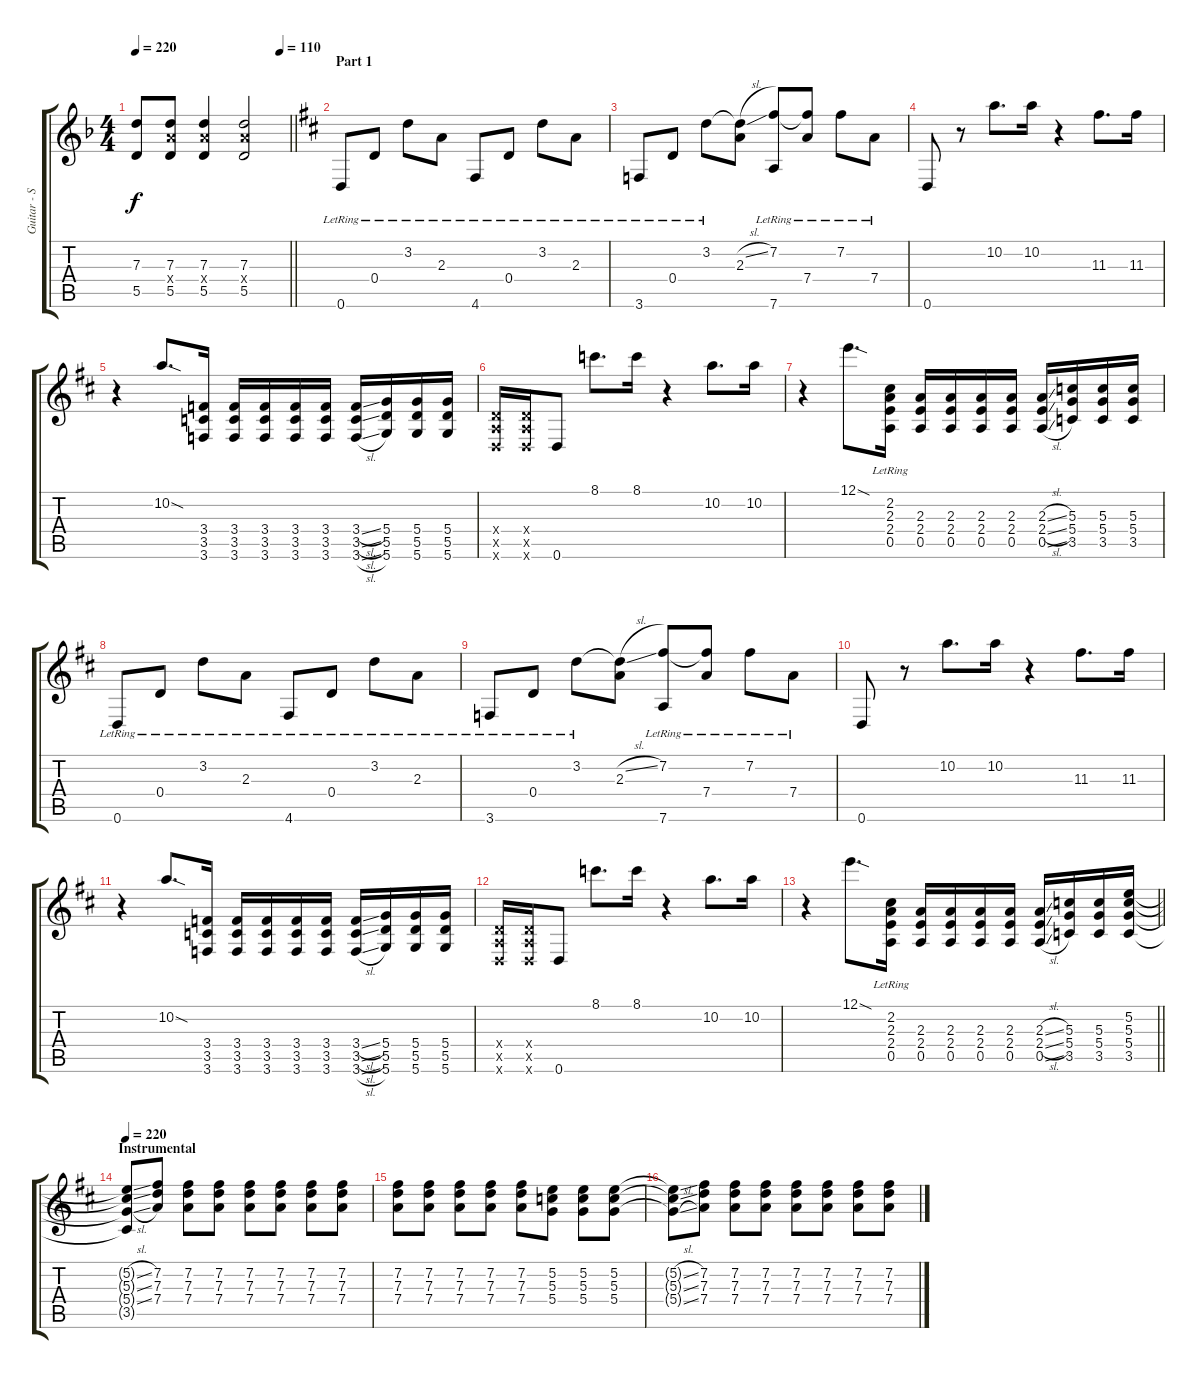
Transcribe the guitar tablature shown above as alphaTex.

\track ("Guitar - Simon Neil" "Guitar - S") {instrument electricguitarclean}
\staff {score tabs}
\tuning (E4 B3 G3 D3 A2 D2) {hide}
\ts (4 4)
\tempo 220
\tempo (110 0.9375)
\clef g2
\barLineRight lightlight
\ks dminor
(7.3{t} 5.5{t}).8{dy f} (7.3 7.4{x} 5.5).8 (7.3 7.4{x} 5.5).4 (7.3 7.4{x} 5.5).2 |
\section ("" "Part 1")
\ks d
0.6{lr}.8{volume 12 instrument electricguitarclean} 0.4{lr}.8 3.2{lr}.8 2.3{lr}.8 4.6{lr}.8 0.4{lr}.8 3.2{lr}.8 2.3{lr}.8 |
3.6{lr}.8 0.4{lr}.8 3.2{lr}.8 (3.2{sl t} 2.3).8 (7.2 7.6{lr}).8 (7.2{t} 7.4{lr}).8 7.2{lr}.8 7.4{lr}.8 |
0.6.8 r.8 10.2.8{d} 10.2.16 r.4 11.3.8{d} 11.3.16 |
r.4 10.2{sod}.8{d} (3.4 3.5 3.6).16 (3.4 3.5 3.6).16 (3.4 3.5 3.6).16 (3.4 3.5 3.6).16 (3.4 3.5 3.6).16 (3.4{sl} 3.5{sl} 3.6{sl}).16 (5.4 5.5 5.6).16 (5.4 5.5 5.6).16 (5.4 5.5 5.6).16 |
(0.4{x} 0.5{x} 0.6{x}).16 (0.4{x} 0.5{x} 0.6{x}).16 0.6.8 8.1.8{d} 8.1.16 r.4 10.2.8{d} 10.2.16 |
r.4 12.1{sod}.8{d} (2.2{lr} 2.3 2.4 0.5).16 (2.3 2.4 0.5).16 (2.3 2.4 0.5).16 (2.3 2.4 0.5).16 (2.3 2.4 0.5).16 (2.3{sl} 2.4{sl} 0.5{sl}).16 (5.3 5.4 3.5).16 (5.3 5.4 3.5).16 (5.3 5.4 3.5).16 |
0.6{lr}.8 0.4{lr}.8 3.2{lr}.8 2.3{lr}.8 4.6{lr}.8 0.4{lr}.8 3.2{lr}.8 2.3{lr}.8 |
3.6{lr}.8 0.4{lr}.8 3.2{lr}.8 (3.2{sl t} 2.3).8 (7.2 7.6{lr}).8 (7.2{t} 7.4{lr}).8 7.2{lr}.8 7.4{lr}.8 |
0.6.8 r.8 10.2.8{d} 10.2.16 r.4 11.3.8{d} 11.3.16 |
r.4 10.2{sod}.8{d} (3.4 3.5 3.6).16 (3.4 3.5 3.6).16 (3.4 3.5 3.6).16 (3.4 3.5 3.6).16 (3.4 3.5 3.6).16 (3.4{sl} 3.5{sl} 3.6{sl}).16 (5.4 5.5 5.6).16 (5.4 5.5 5.6).16 (5.4 5.5 5.6).16 |
(0.4{x} 0.5{x} 0.6{x}).16 (0.4{x} 0.5{x} 0.6{x}).16 0.6.8 8.1.8{d} 8.1.16 r.4 10.2.8{d} 10.2.16 |
\barLineRight lightlight
r.4 12.1{sod}.8{d} (2.2{lr} 2.3 2.4 0.5).16 (2.3 2.4 0.5).16 (2.3 2.4 0.5).16 (2.3 2.4 0.5).16 (2.3 2.4 0.5).16 (2.3{sl} 2.4{sl} 0.5{sl}).16 (5.3 5.4 3.5).16 (5.3 5.4 3.5).16 (5.2 5.3 5.4 3.5).16 |
\section ("" "Instrumental")
\tempo 220
(5.2{sl t} 5.3{sl t} 5.4{sl t} 3.5{t}).8 (7.2 7.3 7.4).8 (7.2 7.3 7.4).8{volume 8} (7.2 7.3 7.4).8 (7.2 7.3 7.4).8 (7.2 7.3 7.4).8 (7.2 7.3 7.4).8 (7.2 7.3 7.4).8 |
(7.2 7.3 7.4).8 (7.2 7.3 7.4).8 (7.2 7.3 7.4).8 (7.2 7.3 7.4).8 (7.2 7.3 7.4).8 (5.2 5.3 5.4).8 (5.2 5.3 5.4).8 (5.2 5.3 5.4).8 |
(5.2{sl t} 5.3{sl t} 5.4{sl t}).8 (7.2 7.3 7.4).8 (7.2 7.3 7.4).8 (7.2 7.3 7.4).8 (7.2 7.3 7.4).8 (7.2 7.3 7.4).8 (7.2 7.3 7.4).8 (7.2 7.3 7.4).8
